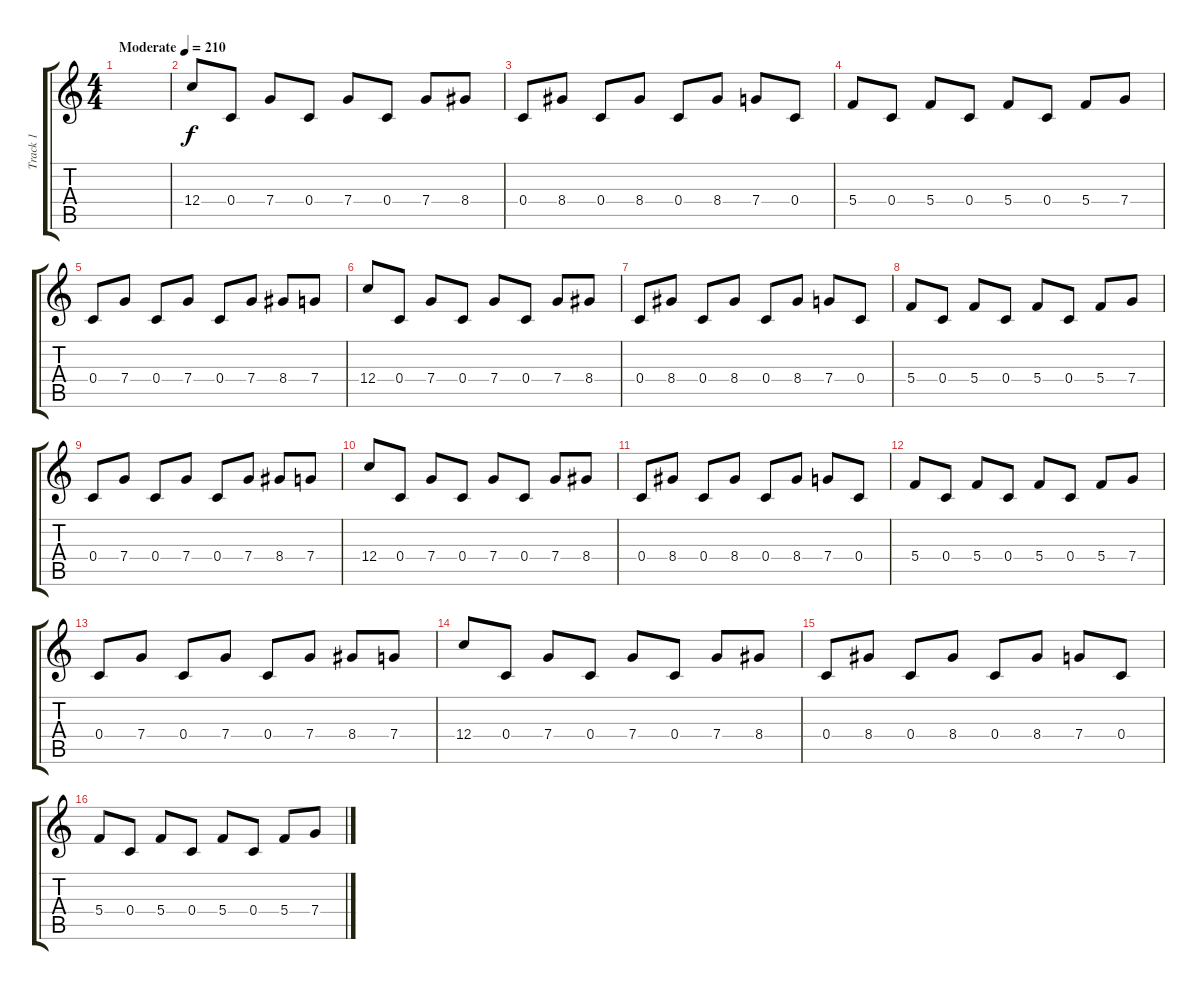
\track ("Track 1" "Track 1") {instrument distortionguitar}
\staff {score tabs}
\tuning (D4 A3 F3 C3 G2 C2) {hide}
\ts (4 4)
\tempo (210 "Moderate")
\clef g2
\ks c
|
12.4.8 0.4.8 7.4.8 0.4.8 7.4.8 0.4.8 7.4.8 8.4.8 |
0.4.8 8.4.8 0.4.8 8.4.8 0.4.8 8.4.8 7.4.8 0.4.8 |
5.4.8 0.4.8 5.4.8 0.4.8 5.4.8 0.4.8 5.4.8 7.4.8 |
0.4.8 7.4.8 0.4.8 7.4.8 0.4.8 7.4.8 8.4.8 7.4.8 |
12.4.8 0.4.8 7.4.8 0.4.8 7.4.8 0.4.8 7.4.8 8.4.8 |
0.4.8 8.4.8 0.4.8 8.4.8 0.4.8 8.4.8 7.4.8 0.4.8 |
5.4.8 0.4.8 5.4.8 0.4.8 5.4.8 0.4.8 5.4.8 7.4.8 |
0.4.8 7.4.8 0.4.8 7.4.8 0.4.8 7.4.8 8.4.8 7.4.8 |
12.4.8 0.4.8 7.4.8 0.4.8 7.4.8 0.4.8 7.4.8 8.4.8 |
0.4.8 8.4.8 0.4.8 8.4.8 0.4.8 8.4.8 7.4.8 0.4.8 |
5.4.8 0.4.8 5.4.8 0.4.8 5.4.8 0.4.8 5.4.8 7.4.8 |
0.4.8 7.4.8 0.4.8 7.4.8 0.4.8 7.4.8 8.4.8 7.4.8 |
12.4.8 0.4.8 7.4.8 0.4.8 7.4.8 0.4.8 7.4.8 8.4.8 |
0.4.8 8.4.8 0.4.8 8.4.8 0.4.8 8.4.8 7.4.8 0.4.8 |
5.4.8 0.4.8 5.4.8 0.4.8 5.4.8 0.4.8 5.4.8 7.4.8
